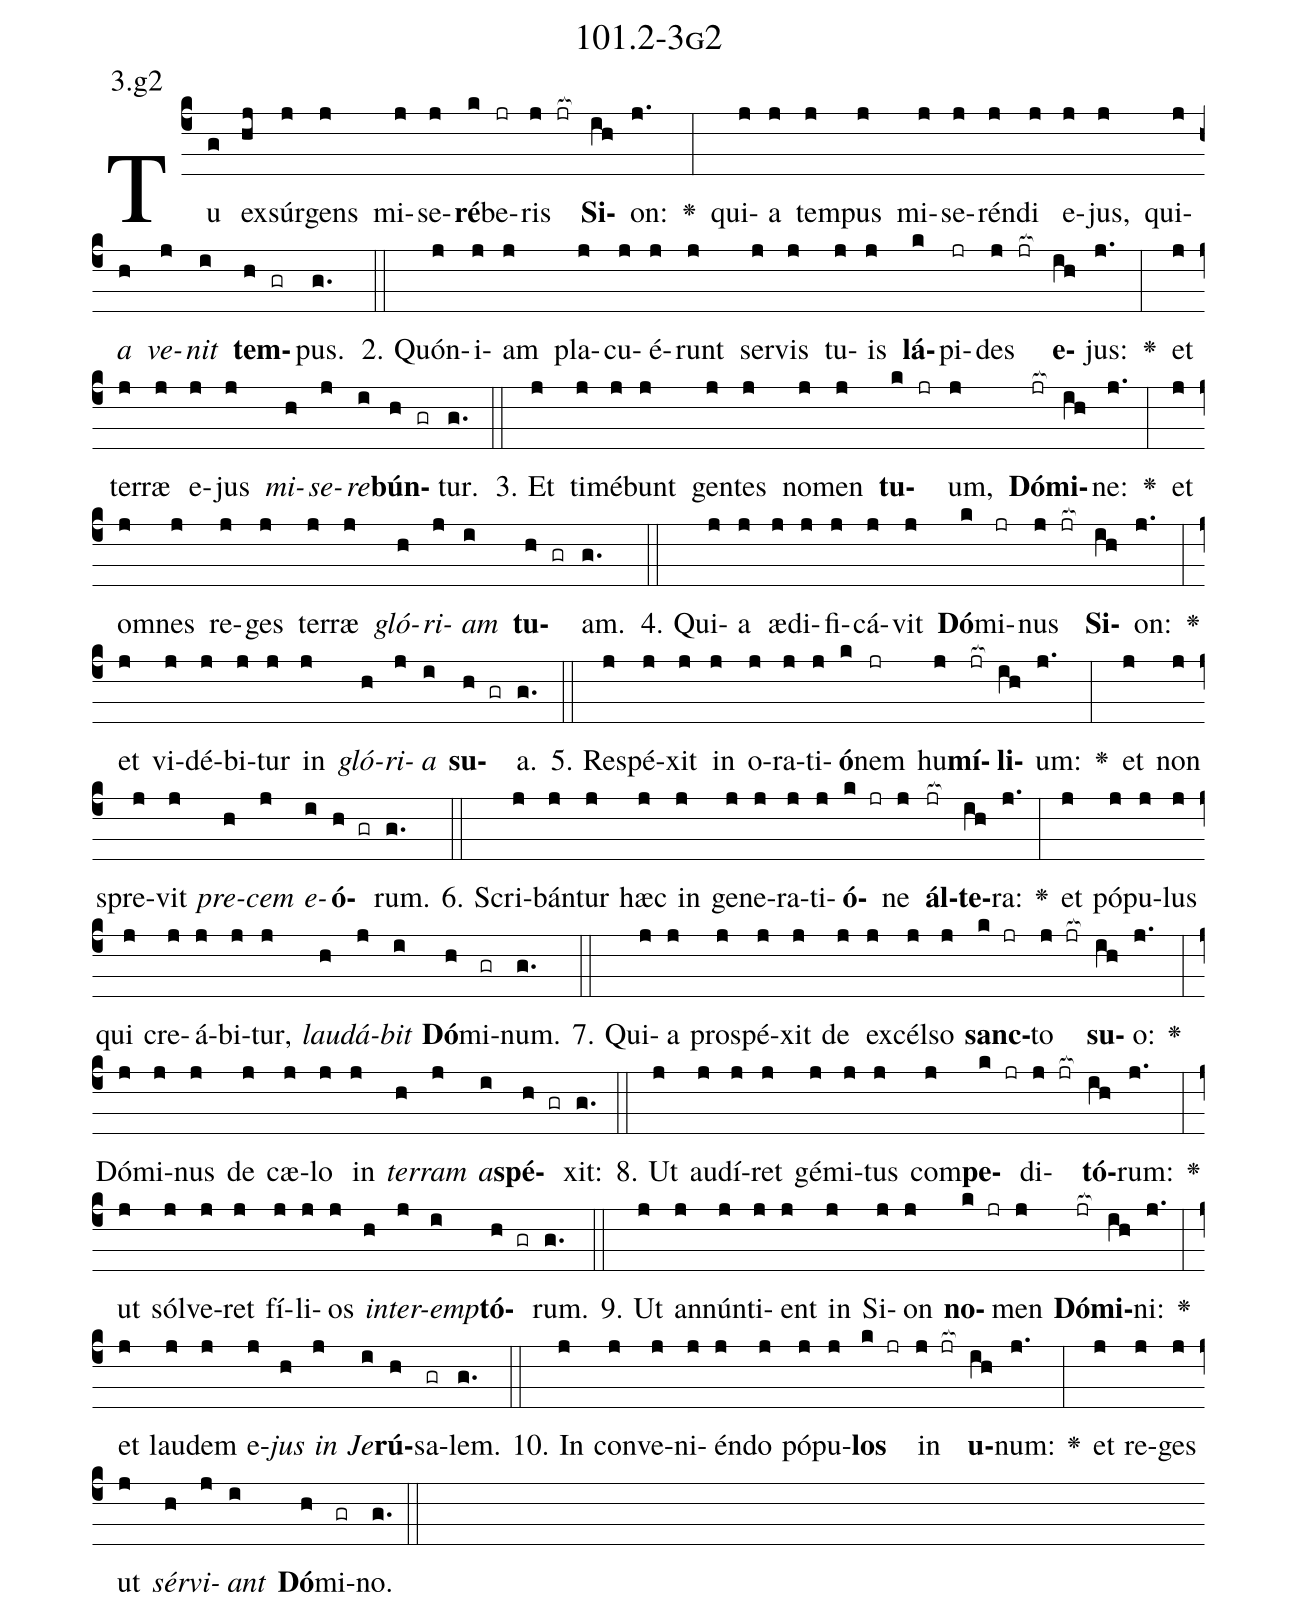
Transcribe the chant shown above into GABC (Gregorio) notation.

name: 101.2-3g2;
annotation: 3.g2;
%%
(c4)Tu(g) ex(hj)súr(j)gens(j) mi(j)se(j)<b>ré</b>(k)be(jr)ris(j jr[ocb:1{]) <b>Si</b>(ih[ocb:0}])on:(j.) <v>\greheightstar</v>(:) qui(j)a(j) tem(j)pus(j) mi(j)se(j)rén(j)di(j) e(j)jus,(j) qui(j)<i>a</i>(h) <i>ve</i>(j)<i>nit</i>(i) <b>tem</b>(h gr)pus.(g.) (::)
2. Quón(j)i(j)am(j) pla(j)cu(j)é(j)runt(j) ser(j)vis(j) tu(j)is(j) <b>lá</b>(k)pi(jr)des(j jr[ocb:1{]) <b>e</b>(ih[ocb:0}])jus:(j.) <v>\greheightstar</v>(:) et(j) ter(j)ræ(j) e(j)jus(j) <i>mi</i>(h)<i>se</i>(j)<i>re</i>(i)<b>bún</b>(h gr)tur.(g.) (::)
3. Et(j) ti(j)mé(j)bunt(j) gen(j)tes(j) no(j)men(j) <b>tu</b>(k jr)um,(j) <b>Dó</b>(jr[ocb:1{])<b>mi</b>(ih[ocb:0}])ne:(j.) <v>\greheightstar</v>(:) et(j) om(j)nes(j) re(j)ges(j) ter(j)ræ(j) <i>gló</i>(h)<i>ri</i>(j)<i>am</i>(i) <b>tu</b>(h gr)am.(g.) (::)
4. Qui(j)a(j) æ(j)di(j)fi(j)cá(j)vit(j) <b>Dó</b>(k)mi(jr)nus(j jr[ocb:1{]) <b>Si</b>(ih[ocb:0}])on:(j.) <v>\greheightstar</v>(:) et(j) vi(j)dé(j)bi(j)tur(j) in(j) <i>gló</i>(h)<i>ri</i>(j)<i>a</i>(i) <b>su</b>(h gr)a.(g.) (::)
5. Re(j)spé(j)xit(j) in(j) o(j)ra(j)ti(j)<b>ó</b>(k)nem(jr) hu(j)<b>mí</b>(jr[ocb:1{])<b>li</b>(ih[ocb:0}])um:(j.) <v>\greheightstar</v>(:) et(j) non(j) spre(j)vit(j) <i>pre</i>(h)<i>cem</i>(j) <i>e</i>(i)<b>ó</b>(h gr)rum.(g.) (::)
6. Scri(j)bán(j)tur(j) hæc(j) in(j) ge(j)ne(j)ra(j)ti(j)<b>ó</b>(k jr)ne(j) <b>ál</b>(jr[ocb:1{])<b>te</b>(ih[ocb:0}])ra:(j.) <v>\greheightstar</v>(:) et(j) pó(j)pu(j)lus(j) qui(j) cre(j)á(j)bi(j)tur,(j) <i>lau</i>(h)<i>dá</i>(j)<i>bit</i>(i) <b>Dó</b>(h)mi(gr)num.(g.) (::)
7. Qui(j)a(j) pro(j)spé(j)xit(j) de(j) ex(j)cél(j)so(j) <b>sanc</b>(k jr)to(j jr[ocb:1{]) <b>su</b>(ih[ocb:0}])o:(j.) <v>\greheightstar</v>(:) Dó(j)mi(j)nus(j) de(j) cæ(j)lo(j) in(j) <i>ter</i>(h)<i>ram</i>(j) <i>a</i>(i)<b>spé</b>(h gr)xit:(g.) (::)
8. Ut(j) au(j)dí(j)ret(j) gé(j)mi(j)tus(j) com(j)<b>pe</b>(k jr)di(j jr[ocb:1{])<b>tó</b>(ih[ocb:0}])rum:(j.) <v>\greheightstar</v>(:) ut(j) sól(j)ve(j)ret(j) fí(j)li(j)os(j) <i>in</i>(h)<i>ter</i>(j)<i>emp</i>(i)<b>tó</b>(h gr)rum.(g.) (::)
9. Ut(j) an(j)nún(j)ti(j)ent(j) in(j) Si(j)on(j) <b>no</b>(k jr)men(j) <b>Dó</b>(jr[ocb:1{])<b>mi</b>(ih[ocb:0}])ni:(j.) <v>\greheightstar</v>(:) et(j) lau(j)dem(j) e(j)<i>jus</i>(h) <i>in</i>(j) <i>Je</i>(i)<b>rú</b>(h)sa(gr)lem.(g.) (::)
10. In(j) con(j)ve(j)ni(j)én(j)do(j) pó(j)pu(j)<b>los</b>(k jr) in(j jr[ocb:1{]) <b>u</b>(ih[ocb:0}])num:(j.) <v>\greheightstar</v>(:) et(j) re(j)ges(j) ut(j) <i>sér</i>(h)<i>vi</i>(j)<i>ant</i>(i) <b>Dó</b>(h)mi(gr)no.(g.) (::)
